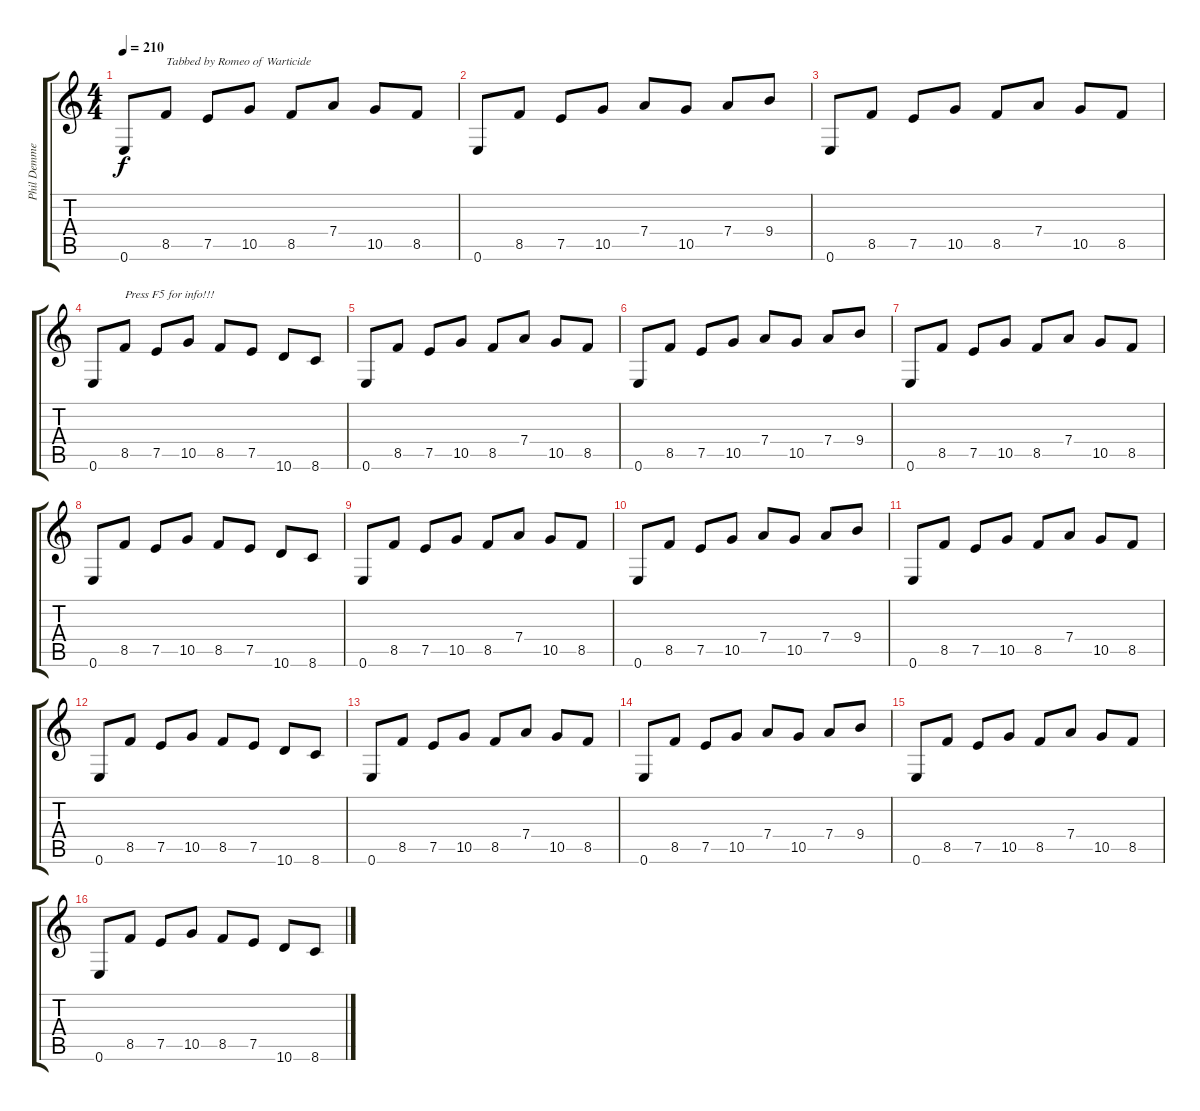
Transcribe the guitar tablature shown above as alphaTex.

\track ("Phil Demmel" "Phil Demme") {instrument distortionguitar}
\staff {score tabs}
\tuning (E4 B3 G3 D3 A2 E2) {hide}
\ts (4 4)
\tempo 210
\clef g2
\ks c
0.6.8{dy f instrument distortionguitar} 8.5.8{txt "Tabbed by Romeo of Warticide"} 7.5.8 10.5.8 8.5.8 7.4.8 10.5.8 8.5.8 |
0.6.8 8.5.8{txt ""} 7.5.8 10.5.8 7.4.8 10.5.8 7.4.8 9.4.8 |
0.6.8 8.5.8 7.5.8 10.5.8 8.5.8 7.4.8 10.5.8 8.5.8 |
0.6.8 8.5.8{txt "Press F5 for info!!!"} 7.5.8 10.5.8 8.5.8 7.5.8 10.6.8 8.6.8 |
0.6.8 8.5.8 7.5.8 10.5.8 8.5.8 7.4.8 10.5.8 8.5.8 |
0.6.8 8.5.8 7.5.8 10.5.8 7.4.8 10.5.8 7.4.8 9.4.8 |
0.6.8 8.5.8 7.5.8 10.5.8 8.5.8 7.4.8 10.5.8 8.5.8 |
0.6.8 8.5.8 7.5.8 10.5.8 8.5.8 7.5.8 10.6.8 8.6.8 |
0.6.8 8.5.8 7.5.8 10.5.8 8.5.8 7.4.8 10.5.8 8.5.8 |
0.6.8 8.5.8 7.5.8 10.5.8 7.4.8 10.5.8 7.4.8 9.4.8 |
0.6.8 8.5.8 7.5.8 10.5.8 8.5.8 7.4.8 10.5.8 8.5.8 |
0.6.8 8.5.8 7.5.8 10.5.8 8.5.8 7.5.8 10.6.8 8.6.8 |
0.6.8 8.5.8 7.5.8 10.5.8 8.5.8 7.4.8 10.5.8 8.5.8 |
0.6.8 8.5.8 7.5.8 10.5.8 7.4.8 10.5.8 7.4.8 9.4.8 |
0.6.8 8.5.8 7.5.8 10.5.8 8.5.8 7.4.8 10.5.8 8.5.8 |
0.6.8 8.5.8 7.5.8 10.5.8 8.5.8 7.5.8 10.6.8 8.6.8
